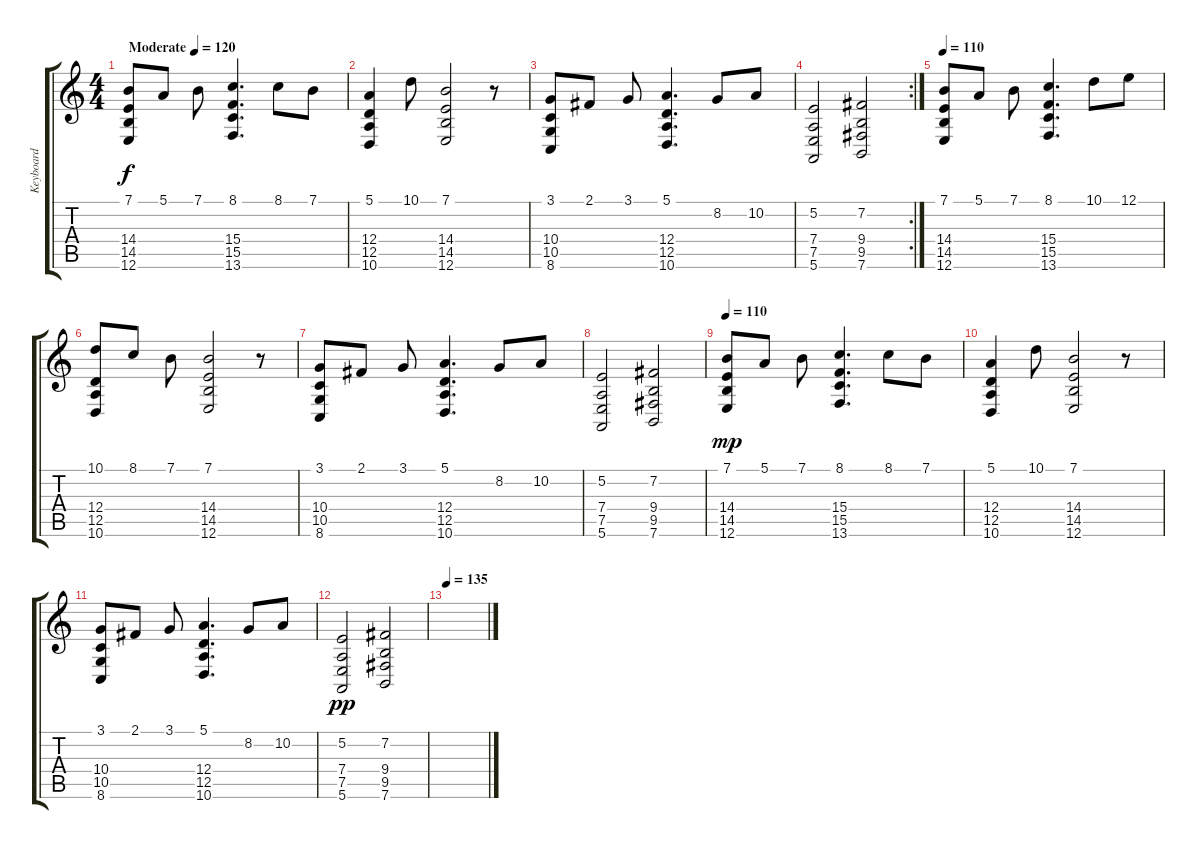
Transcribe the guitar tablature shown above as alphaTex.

\track ("Keyboard" "Keyboard") {instrument acousticgrandpiano}
\staff {score tabs}
\tuning (E4 B3 G3 D3 A2 E2) {hide}
\ts (4 4)
\tempo (120 "Moderate")
\tempo 110
\tempo (120 "Moderate")
\clef g2
\ks c
(7.1 14.4 14.5 12.6).8{dy f instrument acousticgrandpiano} 5.1.8 7.1.8 (8.1 15.4 15.5 13.6).4{d} 8.1.8 7.1.8 |
(5.1 12.4 12.5 10.6).4 10.1.8 (7.1 14.4 14.5 12.6).2 r.8 |
(3.1 10.4 10.5 8.6).8 2.1.8 3.1.8 (5.1 12.4 12.5 10.6).4{d} 8.2.8 10.2.8 |
\rc 2
(5.2 7.4 7.5 5.6).2 (7.2 9.4 9.5 7.6).2 |
\tempo 110
(7.1 14.4 14.5 12.6).8 5.1.8 7.1.8 (8.1 15.4 15.5 13.6).4{d} 10.1.8 12.1.8 |
(10.1 12.4 12.5 10.6).8 8.1.8 7.1.8 (7.1 14.4 14.5 12.6).2 r.8 |
(3.1 10.4 10.5 8.6).8 2.1.8 3.1.8 (5.1 12.4 12.5 10.6).4{d} 8.2.8 10.2.8 |
(5.2 7.4 7.5 5.6).2 (7.2 9.4 9.5 7.6).2 |
\tempo 110
(7.1 14.4 14.5 12.6).8{dy mp} 5.1.8 7.1.8 (8.1 15.4 15.5 13.6).4{d} 8.1.8 7.1.8 |
(5.1 12.4 12.5 10.6).4 10.1.8 (7.1 14.4 14.5 12.6).2 r.8 |
(3.1 10.4 10.5 8.6).8 2.1.8 3.1.8 (5.1 12.4 12.5 10.6).4{d} 8.2.8 10.2.8 |
(5.2 7.4 7.5 5.6).2{dy pp} (7.2 9.4 9.5 7.6).2 |
\tempo 135
